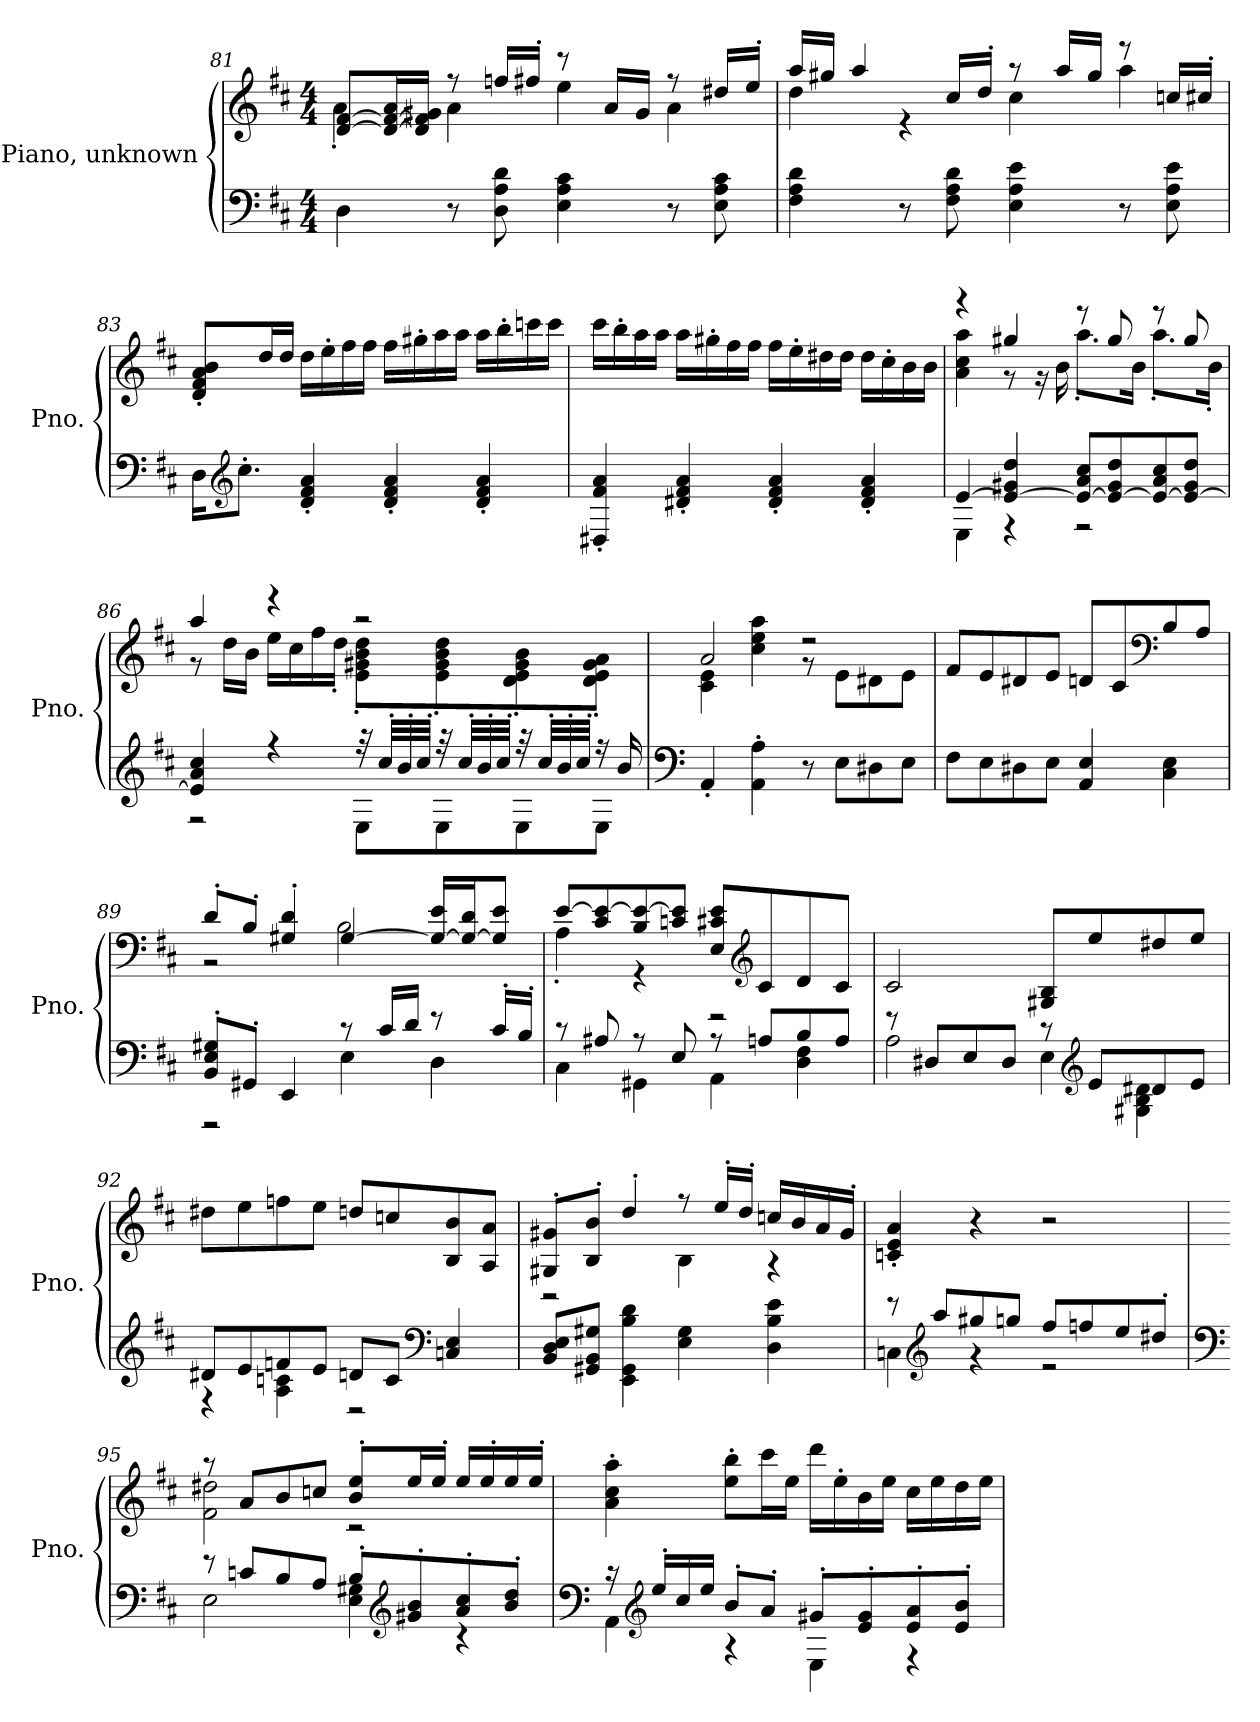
**kern	**kern
*part1	*part1
*staff2	*staff1
*I"Piano, unknown	*
*I'Pno.	*
*clefF4	*clefG2
*k[f#c#]	*k[f#c#]
*M4/4	*M4/4
=81	=81
*	*^
4D\	[8d/ [8f#/L	4a'\
.	16d/_ 16f#/_ 16a/L	.
.	16d/] 16f#/] 16g#X/JJ	.
8r	8r	4a\
8D\ 8A\ 8d\	16ffn/LL	.
.	16ff#X'/JJ	.
4E\ 4A\ 4c#\	8r	4ee\
.	16a/LL	.
.	16g#/JJ	.
8r	8r	4a\
8E\ 8A\ 8c#\	16dd#X/LL	.
.	16ee'/JJ	.
!!LO:LB:g=z	!!
=82	=82	=82
4F#\ 4A\ 4d\	16aa/LL	4dd\
.	16gg#X/JJ	.
.	4aa/	.
8r	.	4r
8F#\ 8A\ 8d\	16cc#/LL	.
.	16dd'/JJ	.
4E\ 4A\ 4e\	8r	4cc#\
.	16aa/LL	.
.	16gg#/JJ	.
8r	8r	4aa\
8E\ 8A\ 8e\	16ccn/LL	.
.	16cc#X'/JJ	.
*	*v	*v
=83	=83
16D\KL	8d/' 8f#/' 8a/' 8b/'L
*clefG2	*
8.cc#'\J	.
.	16dd/L
.	16dd/JJ
4d/' 4f#/' 4a/'	16dd\LL
.	16ee'\
.	16ff#\
.	16ff#\JJ
4d/' 4f#/' 4a/'	16ff#\LL
.	16gg#X'\
.	16aa\
.	16aa\JJ
4d/' 4f#/' 4a/'	16aa\LL
.	16bb'\
.	16cccn\
.	16ccc\JJ
!!LO:LB:g=z
=84	=84
4D#X/' 4f#/' 4a/'	16ccc#\LL
.	16bb'\
.	16aa\
.	16aa\JJ
4d#X/' 4f#/' 4a/'	16aa\LL
.	16gg#X'\
.	16ff#\
.	16ff#\JJ
4d#/' 4f#/' 4a/'	16ff#\LL
.	16ee'\
.	16dd#X\
.	16dd#\JJ
4d#/' 4f#/' 4a/'	16dd#\LL
.	16cc#'\
.	16b\
.	16b\JJ
=85	=85
*^	*^
[4e/	4E\	4r	4a\ 4cc#\ 4aa\
4e/_ 4g#X/ 4dd/	4r	4gg#X/	8r
.	.	.	16r
.	.	.	16b\
8e/_ 8a/ 8cc#/L	2r	8r	8.aa'\L
8e/_ 8g#/ 8dd/	.	8gg#/	.
.	.	.	16b\Jk
8e/_ 8a/ 8cc#/	.	8r	8.aa'\L
8e/_ 8g#/ 8dd/J	.	8gg#/	.
.	.	.	16b'\Jk
!!LO:LB:g=z	!!
=86	=86	=86	=86
4e/] 4a/ 4cc#/	2r	4aa/	8r
.	.	.	16dd\LL
.	.	.	16b\JJ
4r	.	4r	16ee\LL
.	.	.	16cc#\
.	.	.	16ff#\
.	.	.	16dd'\JJ
32r	8E\L	2r	8e\' 8g#X\' 8b\' 8dd\'L
32cc#'/LLL	.	.	.
32b'/	.	.	.
32cc#'/JJJ	.	.	.
32r	8E\	.	8e\' 8g#\' 8b\' 8dd\'
32cc#'/LLL	.	.	.
32b'/	.	.	.
32cc#'/JJJ	.	.	.
32r	8E\	.	8d\' 8e\' 8g#\' 8b\'
32cc#'/LLL	.	.	.
32b'/	.	.	.
32cc#'/JJJ	.	.	.
16r	8E\J	.	8d\' 8e\' 8g#\' 8a\'J
16b/	.	.	.
*v	*v	*	*
=87	=87	=87
*clefF4	*	*
4AA'/	2a/	4c#\ 4e\
4AA\' 4A\'	.	4cc#\ 4ee\ 4aa\
8r	2r	8r
8E\L	.	8e\L
8D#X\	.	8d#X\
8E\J	.	8e\J
*	*v	*v
=88	=88
8F#\L	8f#/L
8E\	8e/
8D#X\	8d#X/
8E\J	8e/J
4AA/ 4E/	8dn/L
.	8c#/
*	*clefF4
4C#\ 4E\	8B/
.	8A/J
!!LO:LB:g=z
=89	=89
*^	*^
8BB/' 8E/' 8G#X/'L	2r	8d'/L	2r
8GG#X'/J	.	8B'/J	.
4EE/	.	4G#X/' 4d/'	.
8r	4E\	[4G#/	2B\
16c#/LL	.	.	.
16d/JJ	.	.	.
8r	4D\	16G#/_ 16e/LL	.
.	.	16G#/_ 16d/J	.
16c#'/LL	.	8G#/] 8e/J	.
16B'/JJ	.	.	.
=90	=90	=90	=90
8r	4C#\	[8e/L	4A'\
8A#X/	.	8c#/ 8e/_	.
8r	4GG#X\	8B/ 8e/_	4r
8E/	.	8cn/ 8e/]J	.
8r	4AA\	8E/ 8c#X/ 8e/L	2r
*	*	*clefG2	*
8An/L	.	8c#/	.
8B/	4D\ 4F#\	8d/	.
8A/J	.	8c#/J	.
*	*	*v	*v
=91	=91	=91
8r	2A\	2c#/
8D#X/L	.	.
8E/	.	.
8D#/J	.	.
8r	4E\	8G#X/ 8B/L
*clefG2	*	*
8e/L	.	8ee/
8d/	4G#X\ 4B\ 4d#X\	8dd#X/
8e/J	.	8ee/J
!!LO:PB:g=z
=92	=92	=92
8d#X/L	4r	8dd#X\L
8e/	.	8ee\
8fn/	4A\ 4cn\	8ffn\
8e/J	.	8ee\J
8dn/L	2r	8ddn/L
8c/J	.	8ccn/
*clefF4	*	*
4Cn/ 4E/	.	8B/ 8b/
.	.	8A/ 8a/J
*v	*v	*
=93	=93
*	*^
8BB/ 8D/ 8E/L	8G#X/' 8g#X/'L	2r
8GG#X/ 8BB/ 8G#X/J	8B/' 8b/'J	.
4EE\ 4GG#\ 4B\ 4d\	4dd'/	.
4E\ 4G#\	8r	4B\
.	16ee'/LL	.
.	16dd'/JJ	.
4D\ 4B\ 4e\	16ccn/LL	4r
.	16b/	.
.	16a/	.
.	16g#'/JJ	.
*	*v	*v
=94	=94
*^	*
8r	4Cn\	4cn/' 4e/' 4a/'
*clefG2	*	*
8aa/L	.	.
8gg#X/	4r	4r
8ggn/J	.	.
8ff#/L	2r	2r
8ffn/	.	.
8ee/	.	.
8dd#X'/J	.	.
!!LO:LB:g=z
=95	=95	=95
*clefF4	*	*
*	*	*^
8r	2E\	8r	2f#\ 2dd#X\
8cn/L	.	8a/L	.
8B/	.	8b/	.
8A/J	.	8ccn/J	.
8B'/L	4E\ 4G#X\	8b/' 8ee/'L	2r
*clefG2	*	*	*
8g#X/' 8b/'	.	16ee/L	.
.	.	16ee'/JJ	.
8a/' 8cc#/'	4r	16ee/LL	.
.	.	16ee'/	.
8b/' 8dd/'J	.	16ee/	.
.	.	16ee'/JJ	.
*	*	*v	*v
=96	=96	=96
*clefF4	*	*
16r	4AA\	4a\' 4cc#\' 4aa\'
*clefG2	*	*
16ee'/LL	.	.
16cc#/	.	.
16ee/JJ	.	.
8b'/L	4r	8ee\' 8bb\'L
8a'/J	.	16ccc#\L
.	.	16ee\JJ
8g#X'/L	4E\	16ddd\LL
.	.	16ee'\
8e/' 8g#/'	.	16b\
.	.	16ee\JJ
8e/' 8a/'	4r	16cc#\LL
.	.	16ee\
8e/' 8b/'J	.	16dd\
.	.	16ee\JJ
*v	*v	*
=	=
*-	*-
